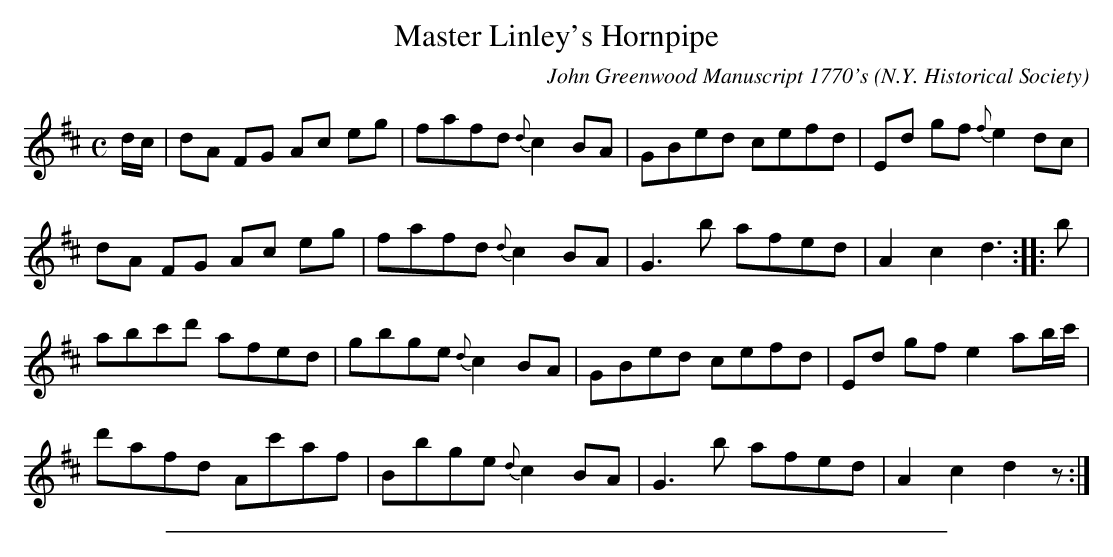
X:1
T: Master Linley's Hornpipe
C:John Greenwood Manuscript 1770's (N.Y. Historical Society)
M:C
K:D
L:1/8
d/c/ | dA FG Ac eg | fafd {d} c2 BA | GBed cefd | Ed gf {f} e2 dc |
dA FG Ac eg | fafd {d} c2 BA | G3 b afed | A2 c2 d3 :||: b |
abc'd' afed | gbge {d} c2 BA | GBed cefd | Ed gf e2 ab/c'/ |
d'afd Ac'af | Bbge {d} c2 BA | G3 b afed | A2 c2 d2 z :|
